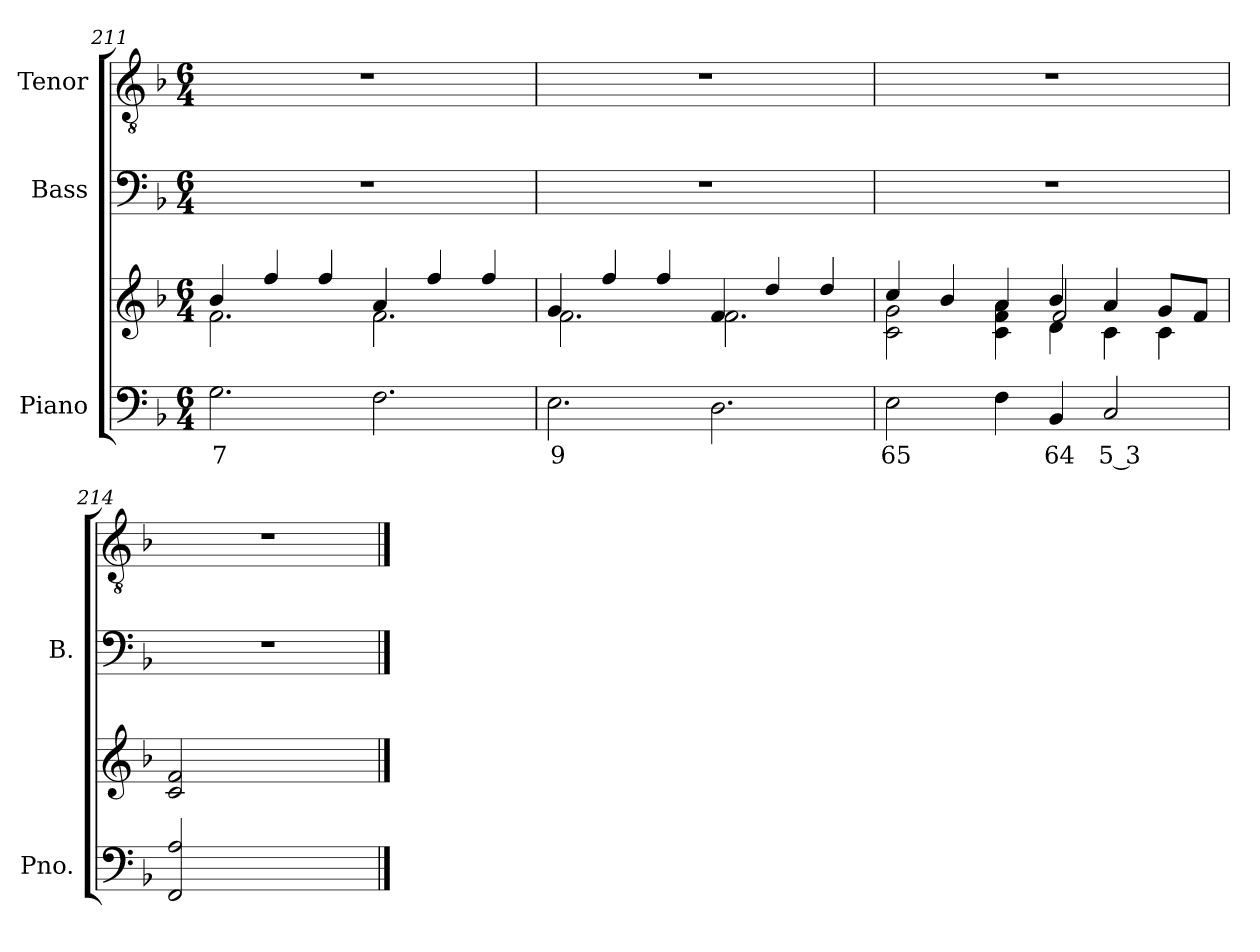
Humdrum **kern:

**kern	**text	**kern	**kern	**kern
*part3	*part3	*part3	*part2	*part1
*staff4	*staff4	*staff3	*staff2	*staff1
*I"Piano	*	*	*I"Bass	*I"Tenor
*I'Pno.	*	*	*I'B.	*
*clefF4	*	*clefG2	*clefF4	*clefGv2
*	*	*	*	*ITrd7c12
*k[b-]	*	*k[b-]	*k[b-]	*k[b-]
*F:	*	*F:	*F:	*F:
*M6/4	*	*M6/4	*M6/4	*M6/4
=211	=211	=211	=211	=211
!	!LO:LY:b:color=#000000	!	!LO:N:vis=1	!LO:N:vis=1
*	*	*^	*	*
2.Gi\	7	4b-i/	2.fi\	1.r	1.r
.	.	4ffi/	.	.	.
.	.	4ffi/	.	.	.
2.Fi\	.	4ai/	2.fi\	.	.
.	.	4ffi/	.	.	.
.	.	4ffi/	.	.	.
=212	=212	=212	=212	=212	=212
!	!LO:LY:b:color=#000000	!	!	!LO:N:vis=1	!LO:N:vis=1
2.Ei\	9	4gi/	2.fi\	1.r	1.r
.	.	4ffi/	.	.	.
.	.	4ffi/	.	.	.
2.Di\	.	4fi/	2.fi\	.	.
.	.	4ddi/	.	.	.
.	.	4ddi/	.	.	.
*	*	*v	*v	*	*
=213	=213	=213	=213	=213
!	!LO:LY:b:color=#000000	!	!LO:N:vis=1	!LO:N:vis=1
*	*	*^	*	*
*	*	*	*^	*	*
2Ei\	65	4cci/	2ci\ 2gi	2.ryy	1.r	1.r
.	.	4b-i/	.	.	.	.
4Fi\	.	4ai/	4ci\ 4fi 4ai	.	.	.
!	!LO:LY:b:color=#000000	!	!	!	!	!
4BB-i/	64	4b-i/	4di\	2fi/	.	.
!	!LO:LY:b:color=#000000	!	!	!	!	!
2Ci/	5 3	4ai/	4ci\	.	.	.
.	.	8gi/L	4ci\	4ryy	.	.
.	.	8fi/J	.	.	.	.
*	*	*v	*v	*v	*	*
=214	=214	=214	=214	=214
!	!	!	!LO:N:vis=1	!LO:N:vis=1
2FFi/ 2Ai	.	2ci/ 2fi	1.r	1.r
1ryy	.	1ryy	.	.
==	==	==	==	==
*-	*-	*-	*-	*-
